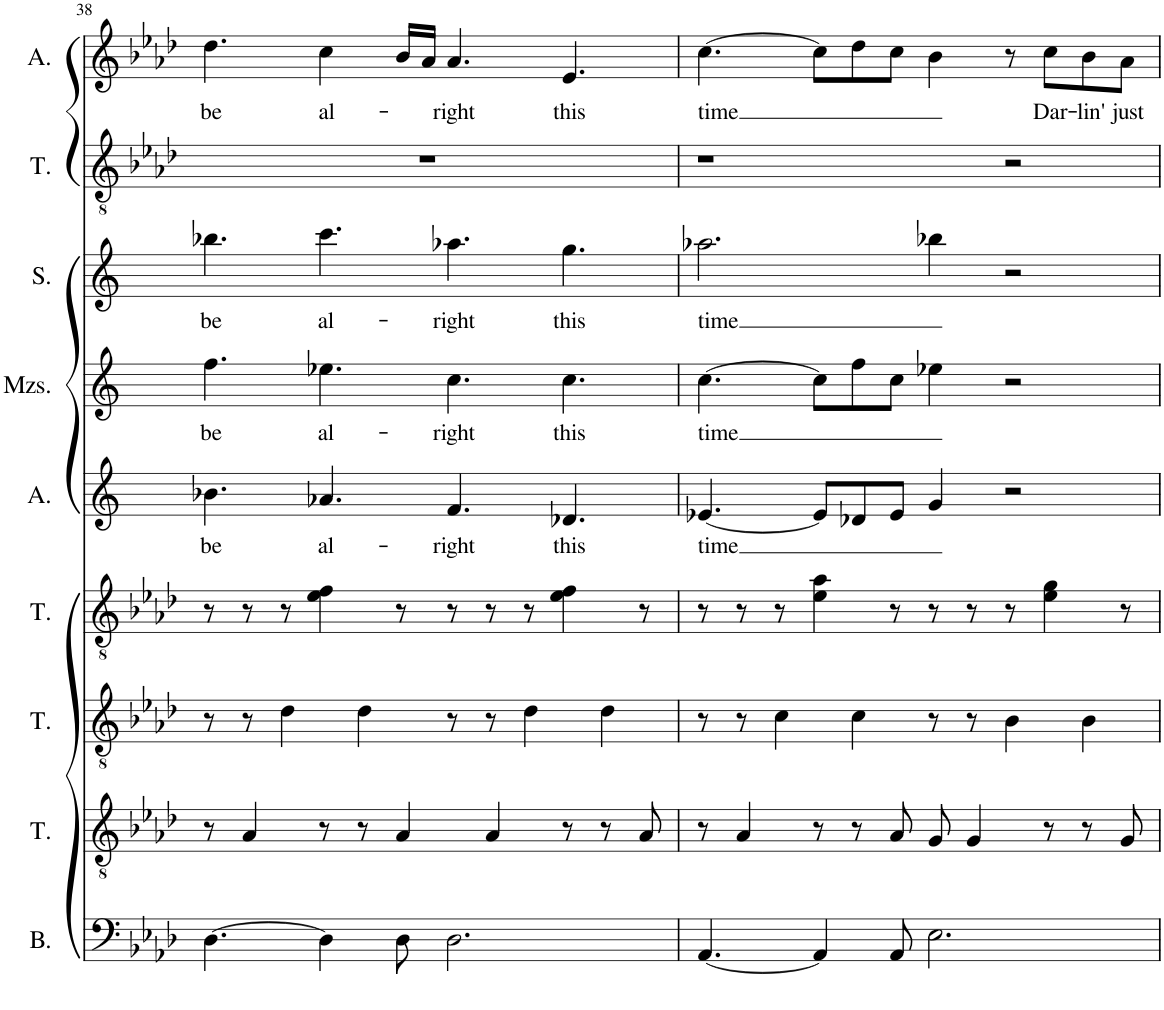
**kern	**kern	**kern	**kern	**kern	**text	**kern	**text	**kern	**text	**kern	**kern	**text
*part9	*part8	*part7	*part6	*part5	*part5	*part4	*part4	*part3	*part3	*part2	*part1	*part1
*staff9	*staff8	*staff7	*staff6	*staff5	*staff5	*staff4	*staff4	*staff3	*staff3	*staff2	*staff1	*staff1
*I"Bass	*I"Tenor	*I"Tenor	*I"Tenor	*I"Alto	*	*I"Mezzo-soprano	*	*I"Soprano	*	*I"Tenor	*I"Alto	*
*I'B.	*I'T.	*I'T.	*I'T.	*I'A.	*	*I'Mzs.	*	*I'S.	*	*I'T.	*I'A.	*
!!LO:PB:g=z
*clefF4	*clefGv2	*clefGv2	*clefGv2	*clefG2	*	*clefG2	*	*clefG2	*	*clefGv2	*clefG2	*
*k[b-e-a-d-]	*k[b-e-a-d-]	*k[b-e-a-d-]	*k[b-e-a-d-]	*k[]	*	*k[]	*	*k[]	*	*k[b-e-a-d-]	*k[b-e-a-d-]	*
*M12/8	*M12/8	*M12/8	*M12/8	*M12/8	*	*M12/8	*	*M12/8	*	*M12/8	*M12/8	*
=38	=38	=38	=38	=38	=38	=38	=38	=38	=38	=38	=38	=38
!	!	!	!	!	!LO:LY:b	!	!LO:LY:b	!	!LO:LY:b	!	!	!LO:LY:b
[4.D-\	8r	8r	8r	4.b-X\	be	4.ff\	be	4.bb-X\	be	1.r	4.dd-\	be
.	4A-/	8r	8r	.	.	.	.	.	.	.	.	.
.	.	4d-\	8r	.	.	.	.	.	.	.	.	.
!	!	!	!	!	!LO:LY:b	!	!LO:LY:b	!	!LO:LY:b	!	!	!LO:LY:b
4D-\]	8r	.	4e-\ 4f\	4.a-X/	al-	4.ee-X\	al-	4.ccc\	al-	.	4cc\	al-
.	8r	4d-\	.	.	.	.	.	.	.	.	.	.
8D-\	4A-/	.	8r	.	.	.	.	.	.	.	16b-/LL	.
.	.	.	.	.	.	.	.	.	.	.	16a-/JJ	.
!	!	!	!	!	!LO:LY:b	!	!LO:LY:b	!	!LO:LY:b	!	!	!LO:LY:b
2.D-\	.	8r	8r	4.f/	-right	4.cc\	-right	4.aa-X\	-right	.	4.a-/	-right
.	4A-/	8r	8r	.	.	.	.	.	.	.	.	.
.	.	4d-\	8r	.	.	.	.	.	.	.	.	.
!	!	!	!	!	!LO:LY:b	!	!LO:LY:b	!	!LO:LY:b	!	!	!LO:LY:b
.	8r	.	4e-\ 4f\	4.d-X/	this	4.cc\	this	4.gg\	this	.	4.e-/	this
.	8r	4d-\	.	.	.	.	.	.	.	.	.	.
.	8A-/	.	8r	.	.	.	.	.	.	.	.	.
=39	=39	=39	=39	=39	=39	=39	=39	=39	=39	=39	=39	=39
!	!	!	!	!	!LO:LY:b	!	!LO:LY:b	!	!LO:LY:b	!	!	!LO:LY:b
[4.AA-/	8r	8r	8r	[4.e-X/	time	[4.cc\	time	2.aa-X\	time	1r	[4.cc\	time
.	4A-/	8r	8r	.	.	.	.	.	.	.	.	.
.	.	4c\	8r	.	.	.	.	.	.	.	.	.
4AA-/]	8r	.	4e-\ 4a-\	8e-/L]	.	8cc\L]	.	.	.	.	8cc\L]	.
.	8r	4c\	.	8d-X/	.	8ff\	.	.	.	.	8dd-\	.
8AA-/	8A-/	.	8r	8e-/J	.	8cc\J	.	.	.	.	8cc\J	.
2.E-\	8G/	8r	8r	4g/	.	4ee-X\	.	4bb-X\	.	.	4b-\	.
.	4G/	8r	8r	.	.	.	.	.	.	.	.	.
.	.	4B-\	8r	2r	.	2r	.	2r	.	2r	8r	.
!	!	!	!	!	!	!	!	!	!	!	!	!LO:LY:b
.	8r	.	4e-\ 4g\	.	.	.	.	.	.	.	8cc\L	Dar-
!	!	!	!	!	!	!	!	!	!	!	!	!LO:LY:b
.	8r	4B-\	.	.	.	.	.	.	.	.	8b-\	-lin'
!	!	!	!	!	!	!	!	!	!	!	!	!LO:LY:b
.	8G/	.	8r	.	.	.	.	.	.	.	8a-\J	just
=	=	=	=	=	=	=	=	=	=	=	=	=
*-	*-	*-	*-	*-	*-	*-	*-	*-	*-	*-	*-	*-
